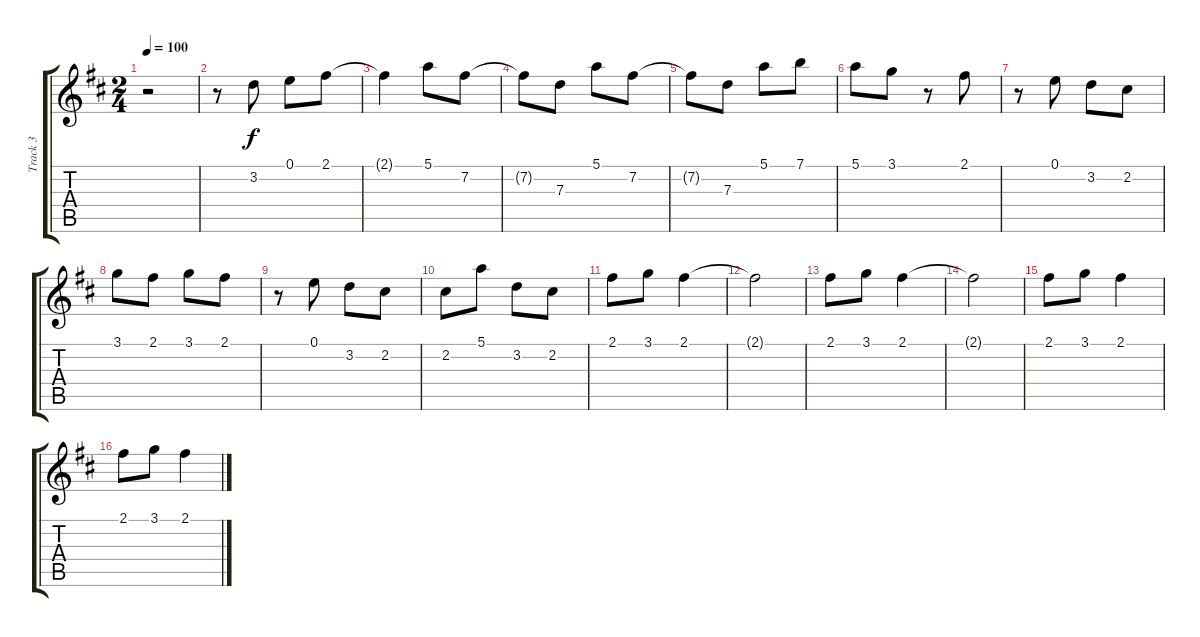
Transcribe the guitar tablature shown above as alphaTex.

\track ("Track 3" "Track 3") {instrument acousticguitarnylon}
\staff {score tabs}
\tuning (E4 B3 G3 D3 A2 E2) {hide}
\ts (2 4)
\tempo 100
\clef g2
\ks d
r.2{dy f} |
r.8 3.2.8 0.1.8 2.1.8 |
2.1{t}.4 5.1.8 7.2.8 |
7.2{t}.8 7.3.8 5.1.8 7.2.8 |
7.2{t}.8 7.3.8 5.1.8 7.1.8 |
5.1.8 3.1.8 r.8 2.1.8 |
r.8 0.1.8 3.2.8 2.2.8 |
3.1.8 2.1.8 3.1.8 2.1.8 |
r.8 0.1.8 3.2.8 2.2.8 |
2.2.8 5.1.8 3.2.8 2.2.8 |
2.1.8 3.1.8 2.1.4 |
2.1{t}.2 |
2.1.8 3.1.8 2.1.4 |
2.1{t}.2 |
2.1.8 3.1.8 2.1.4 |
2.1.8 3.1.8 2.1.4
